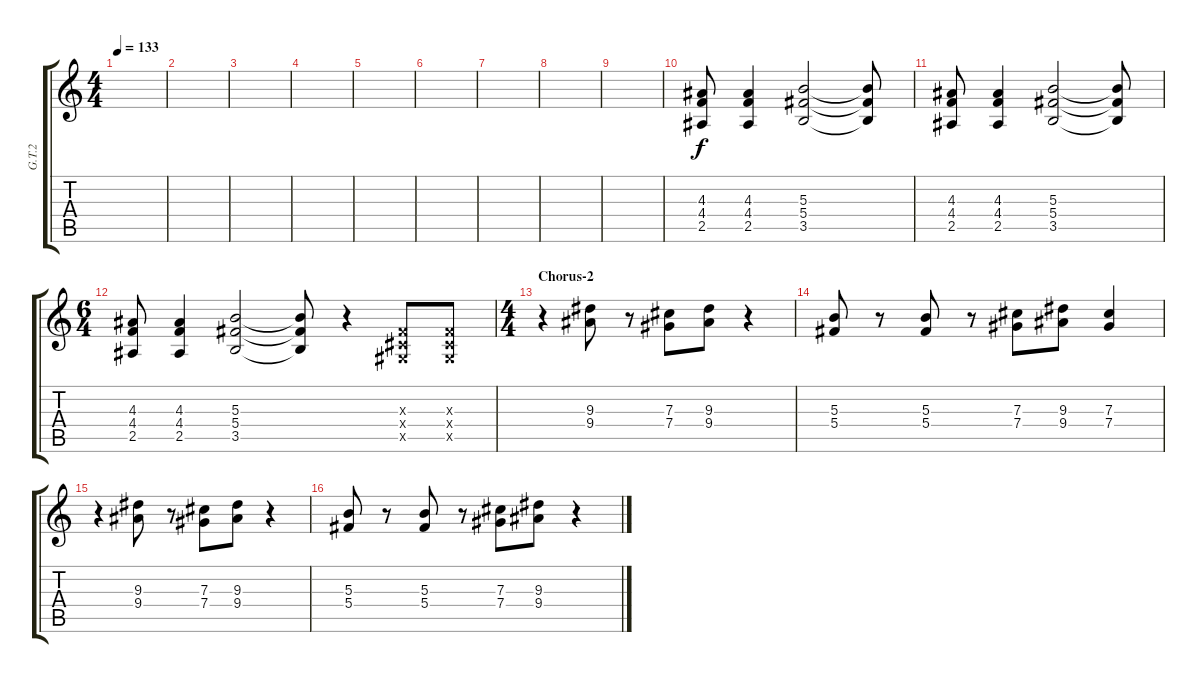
\track ("G.T.2" "G.T.2") {instrument distortionguitar}
\staff {score tabs}
\tuning (Eb4 Bb3 Gb3 Db3 Ab2 Eb2) {hide}
\ts (4 4)
\tempo 133
\clef g2
\ks c
|
|
|
|
|
|
|
|
|
(4.3 4.4 2.5).8 (4.3 4.4 2.5).4 (5.3 5.4 3.5).2 (5.3{t} 5.4{t} 3.5{t}).8 |
(4.3 4.4 2.5).8 (4.3 4.4 2.5).4 (5.3 5.4 3.5).2 (5.3{t} 5.4{t} 3.5{t}).8 |
\ts (6 4)
(4.3 4.4 2.5).8 (4.3 4.4 2.5).4 (5.3 5.4 3.5).2 (5.3{t} 5.4{t} 3.5{t}).8 r.4 (0.3{x} 0.4{x} 0.5{x}).8 (0.3{x} 0.4{x} 0.5{x}).8 |
\ts (4 4)
\section ("" "Chorus-2")
r.4 (9.3 9.4).8 r.8 (7.3 7.4).8 (9.3 9.4).8 r.4 |
(5.3 5.4).8 r.8 (5.3 5.4).8 r.8 (7.3 7.4).8 (9.3 9.4).8 (7.3 7.4).4 |
r.4 (9.3 9.4).8 r.8 (7.3 7.4).8 (9.3 9.4).8 r.4 |
(5.3 5.4).8 r.8 (5.3 5.4).8 r.8 (7.3 7.4).8 (9.3 9.4).8 r.4
